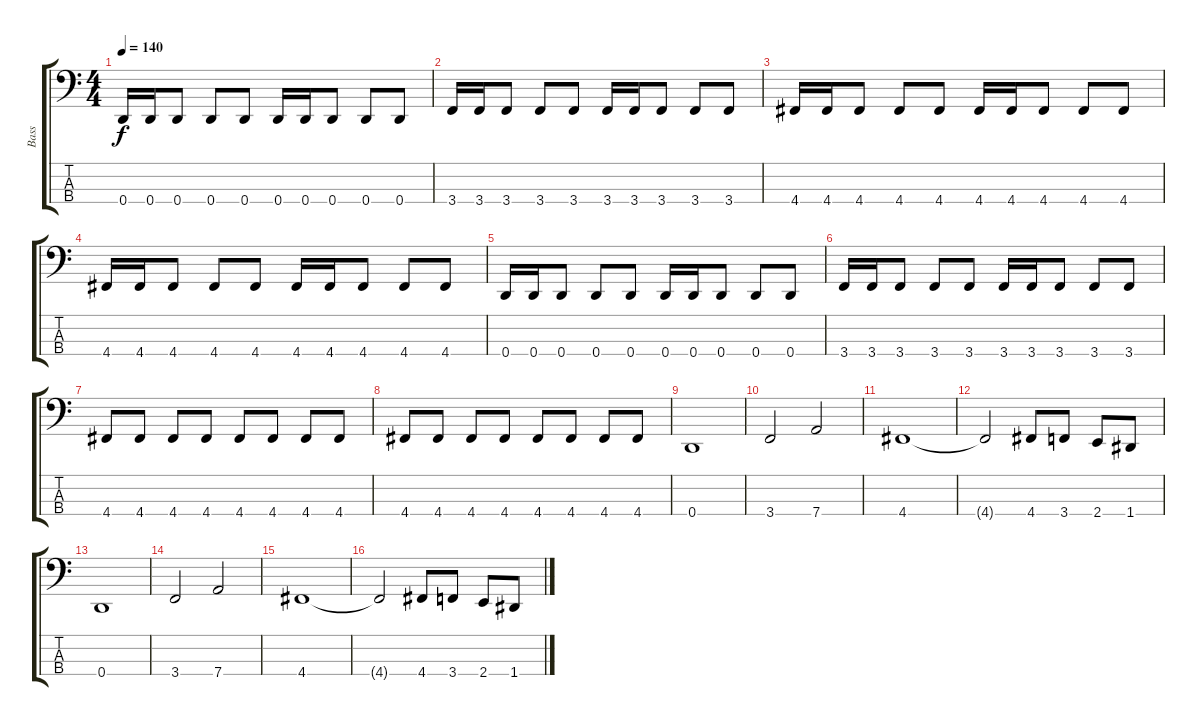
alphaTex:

\track ("Bass" "Bass") {instrument electricbassfinger}
\staff {score tabs}
\tuning (G2 D2 A1 D1) {hide}
\ts (4 4)
\tempo 140
\clef f4
\ks c
0.4.16{dy f} 0.4.16 0.4.8 0.4.8 0.4.8 0.4.16 0.4.16 0.4.8 0.4.8 0.4.8 |
3.4.16 3.4.16 3.4.8 3.4.8 3.4.8 3.4.16 3.4.16 3.4.8 3.4.8 3.4.8 |
4.4.16 4.4.16 4.4.8 4.4.8 4.4.8 4.4.16 4.4.16 4.4.8 4.4.8 4.4.8 |
4.4.16 4.4.16 4.4.8 4.4.8 4.4.8 4.4.16 4.4.16 4.4.8 4.4.8 4.4.8 |
0.4.16 0.4.16 0.4.8 0.4.8 0.4.8 0.4.16 0.4.16 0.4.8 0.4.8 0.4.8 |
3.4.16 3.4.16 3.4.8 3.4.8 3.4.8 3.4.16 3.4.16 3.4.8 3.4.8 3.4.8 |
4.4.8 4.4.8 4.4.8 4.4.8 4.4.8 4.4.8 4.4.8 4.4.8 |
4.4.8 4.4.8 4.4.8 4.4.8 4.4.8 4.4.8 4.4.8 4.4.8 |
0.4.1 |
3.4.2 7.4.2 |
4.4.1 |
4.4{t}.2 4.4.8 3.4.8 2.4.8 1.4.8 |
0.4.1 |
3.4.2 7.4.2 |
4.4.1 |
4.4{t}.2 4.4.8 3.4.8 2.4.8 1.4.8
